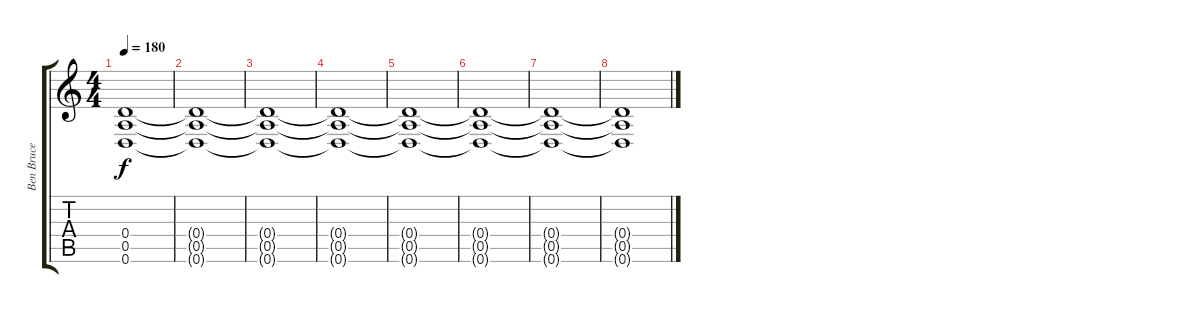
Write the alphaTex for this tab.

\track ("Ben Bruce" "Ben Bruce") {instrument distortionguitar}
\staff {score tabs}
\tuning (E4 B3 G3 D3 A2 D2) {hide}
\ts (4 4)
\tempo 180
\clef g2
\ks c
(0.4 0.5 0.6).1{dy f volume 8} |
(0.4{t} 0.5{t} 0.6{t}).1 |
(0.4{t} 0.5{t} 0.6{t}).1 |
(0.4{t} 0.5{t} 0.6{t}).1 |
(0.4{t} 0.5{t} 0.6{t}).1{volume 1} |
(0.4{t} 0.5{t} 0.6{t}).1 |
(0.4{t} 0.5{t} 0.6{t}).1 |
(0.4{t} 0.5{t} 0.6{t}).1
